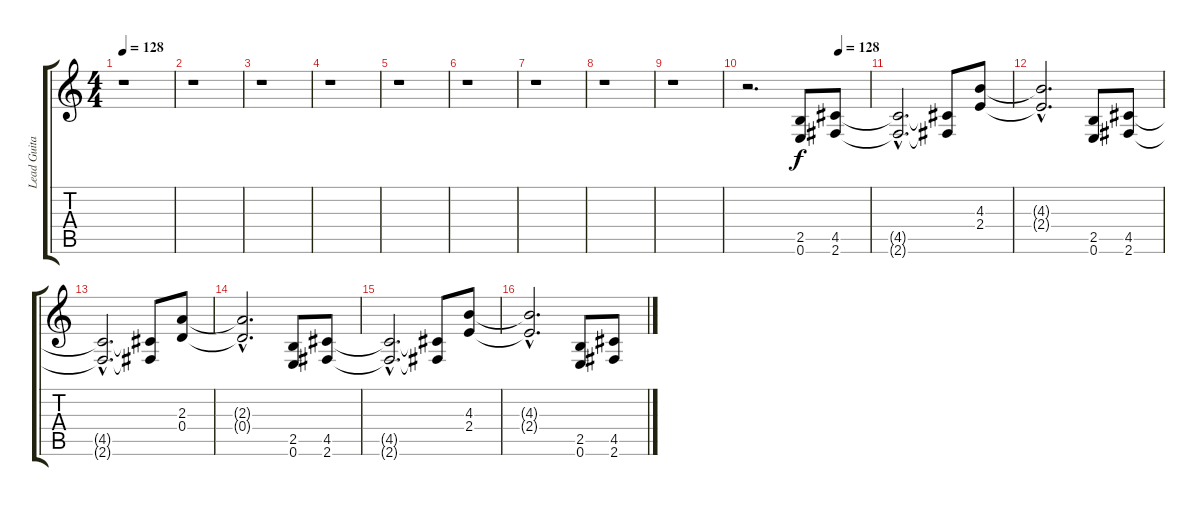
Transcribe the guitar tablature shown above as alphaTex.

\track ("Lead Guitar" "Lead Guita") {instrument overdrivenguitar}
\staff {score tabs}
\tuning (E4 B3 G3 D3 A2 E2) {hide}
\ts (4 4)
\tempo 128
\tempo 160
\tempo 128
\clef g2
\ks c
r.1{dy f instrument overdrivenguitar} |
r.1 |
r.1 |
r.1 |
r.1 |
r.1 |
r.1 |
r.1 |
r.1 |
\tempo (128 0.75)
r.2{d} (2.5 0.6).8 (4.5 2.6).8 |
(4.5{hac t} 2.6{hac t}).2{d} (4.5{t} 2.6{t}).8 (4.3 2.4).8 |
(4.3{hac t} 2.4{hac t}).2{d} (2.5 0.6).8 (4.5 2.6).8 |
(4.5{hac t} 2.6{hac t}).2{d} (4.5{t} 2.6{t}).8 (2.3 0.4).8 |
(2.3{hac t} 0.4{hac t}).2{d} (2.5 0.6).8 (4.5 2.6).8 |
(4.5{hac t} 2.6{hac t}).2{d} (4.5{t} 2.6{t}).8 (4.3 2.4).8 |
(4.3{hac t} 2.4{hac t}).2{d} (2.5 0.6).8 (4.5 2.6).8
